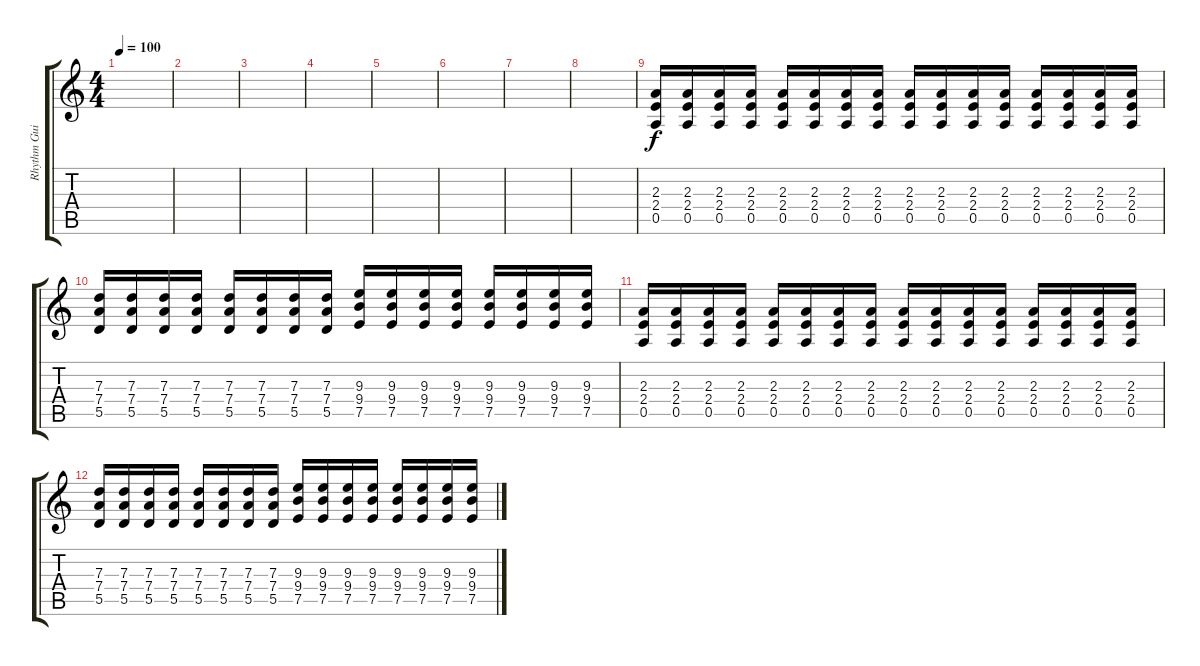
\track ("Rhythm Guitar" "Rhythm Gui") {instrument overdrivenguitar}
\staff {score tabs}
\tuning (E4 B3 G3 D3 A2 E2) {hide}
\ts (4 4)
\tempo 100
\clef g2
\ks c
|
|
|
|
|
|
|
|
(2.3 2.4 0.5).16 (2.3 2.4 0.5).16 (2.3 2.4 0.5).16 (2.3 2.4 0.5).16 (2.3 2.4 0.5).16 (2.3 2.4 0.5).16 (2.3 2.4 0.5).16 (2.3 2.4 0.5).16 (2.3 2.4 0.5).16 (2.3 2.4 0.5).16 (2.3 2.4 0.5).16 (2.3 2.4 0.5).16 (2.3 2.4 0.5).16 (2.3 2.4 0.5).16 (2.3 2.4 0.5).16 (2.3 2.4 0.5).16 |
(7.3 7.4 5.5).16 (7.3 7.4 5.5).16 (7.3 7.4 5.5).16 (7.3 7.4 5.5).16 (7.3 7.4 5.5).16 (7.3 7.4 5.5).16 (7.3 7.4 5.5).16 (7.3 7.4 5.5).16 (9.3 9.4 7.5).16 (9.3 9.4 7.5).16 (9.3 9.4 7.5).16 (9.3 9.4 7.5).16 (9.3 9.4 7.5).16 (9.3 9.4 7.5).16 (9.3 9.4 7.5).16 (9.3 9.4 7.5).16 |
(2.3 2.4 0.5).16 (2.3 2.4 0.5).16 (2.3 2.4 0.5).16 (2.3 2.4 0.5).16 (2.3 2.4 0.5).16 (2.3 2.4 0.5).16 (2.3 2.4 0.5).16 (2.3 2.4 0.5).16 (2.3 2.4 0.5).16 (2.3 2.4 0.5).16 (2.3 2.4 0.5).16 (2.3 2.4 0.5).16 (2.3 2.4 0.5).16 (2.3 2.4 0.5).16 (2.3 2.4 0.5).16 (2.3 2.4 0.5).16 |
(7.3 7.4 5.5).16 (7.3 7.4 5.5).16 (7.3 7.4 5.5).16 (7.3 7.4 5.5).16 (7.3 7.4 5.5).16 (7.3 7.4 5.5).16 (7.3 7.4 5.5).16 (7.3 7.4 5.5).16 (9.3 9.4 7.5).16 (9.3 9.4 7.5).16 (9.3 9.4 7.5).16 (9.3 9.4 7.5).16 (9.3 9.4 7.5).16 (9.3 9.4 7.5).16 (9.3 9.4 7.5).16 (9.3 9.4 7.5).16
